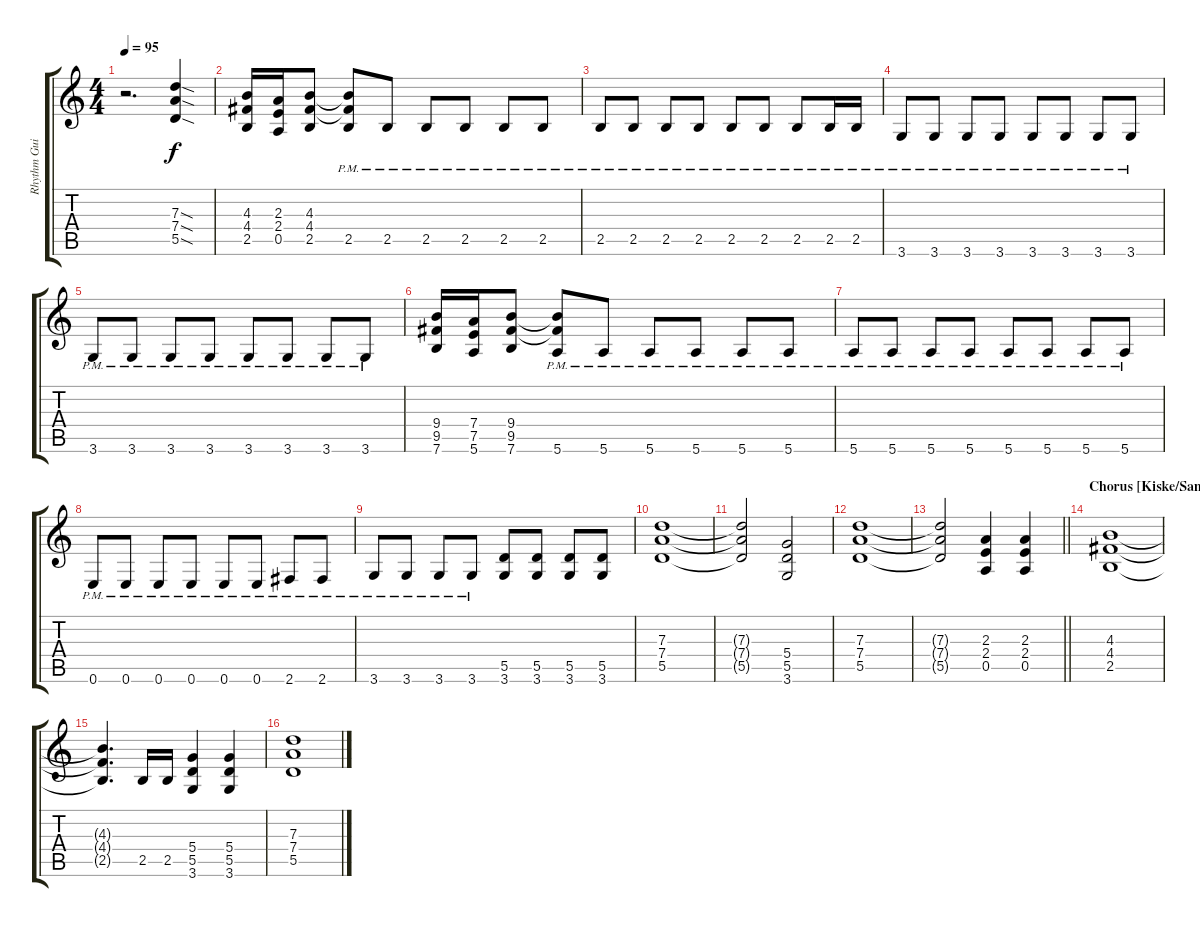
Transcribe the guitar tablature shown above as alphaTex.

\track ("Rhythm Guitar (Sascha Paeth)" "Rhythm Gui") {instrument distortionguitar}
\staff {score tabs}
\tuning (E4 B3 G3 D3 A2 E2) {hide}
\ts (4 4)
\tempo 95
\clef g2
\ks c
r.2{d dy f} (7.3{sod} 7.4{sod} 5.5{sod}).4 |
(4.3 4.4 2.5).16{volume 12} (2.3 2.4 0.5).16 (4.3 4.4 2.5).8 (4.3{t} 4.4{t} 2.5{pm}).8 2.5{pm}.8 2.5{pm}.8 2.5{pm}.8 2.5{pm}.8 2.5{pm}.8 |
2.5{pm}.8 2.5{pm}.8 2.5{pm}.8 2.5{pm}.8 2.5{pm}.8 2.5{pm}.8 2.5{pm}.8 2.5{pm}.16 2.5{pm}.16 |
3.6{pm}.8 3.6{pm}.8 3.6{pm}.8 3.6{pm}.8 3.6{pm}.8 3.6{pm}.8 3.6{pm}.8 3.6{pm}.8 |
3.6{pm}.8 3.6{pm}.8 3.6{pm}.8 3.6{pm}.8 3.6{pm}.8 3.6{pm}.8 3.6{pm}.8 3.6{pm}.8 |
(9.4 9.5 7.6).16 (7.4 7.5 5.6).16 (9.4 9.5 7.6).8 (9.4{t} 9.5{t} 5.6{pm}).8 5.6{pm}.8 5.6{pm}.8 5.6{pm}.8 5.6{pm}.8 5.6{pm}.8 |
5.6{pm}.8 5.6{pm}.8 5.6{pm}.8 5.6{pm}.8 5.6{pm}.8 5.6{pm}.8 5.6{pm}.8 5.6{pm}.8 |
0.6{pm}.8 0.6{pm}.8 0.6{pm}.8 0.6{pm}.8 0.6{pm}.8 0.6{pm}.8 2.6{pm}.8 2.6{pm}.8 |
3.6{pm}.8 3.6{pm}.8 3.6{pm}.8 3.6{pm}.8 (5.5 3.6).8 (5.5 3.6).8 (5.5 3.6).8 (5.5 3.6).8 |
(7.3 7.4 5.5).1 |
(7.3{t} 7.4{t} 5.5{t}).2 (5.4 5.5 3.6).2 |
(7.3 7.4 5.5).1 |
\barLineRight lightlight
(7.3{t} 7.4{t} 5.5{t}).2 (2.3 2.4 0.5).4 (2.3 2.4 0.5).4 |
\section ("" "Chorus [Kiske/Sammet]")
(4.3 4.4 2.5).1 |
(4.3{t} 4.4{t} 2.5{t}).4{d} 2.5.16 2.5.16 (5.4 5.5 3.6).4 (5.4 5.5 3.6).4 |
(7.3 7.4 5.5).1
